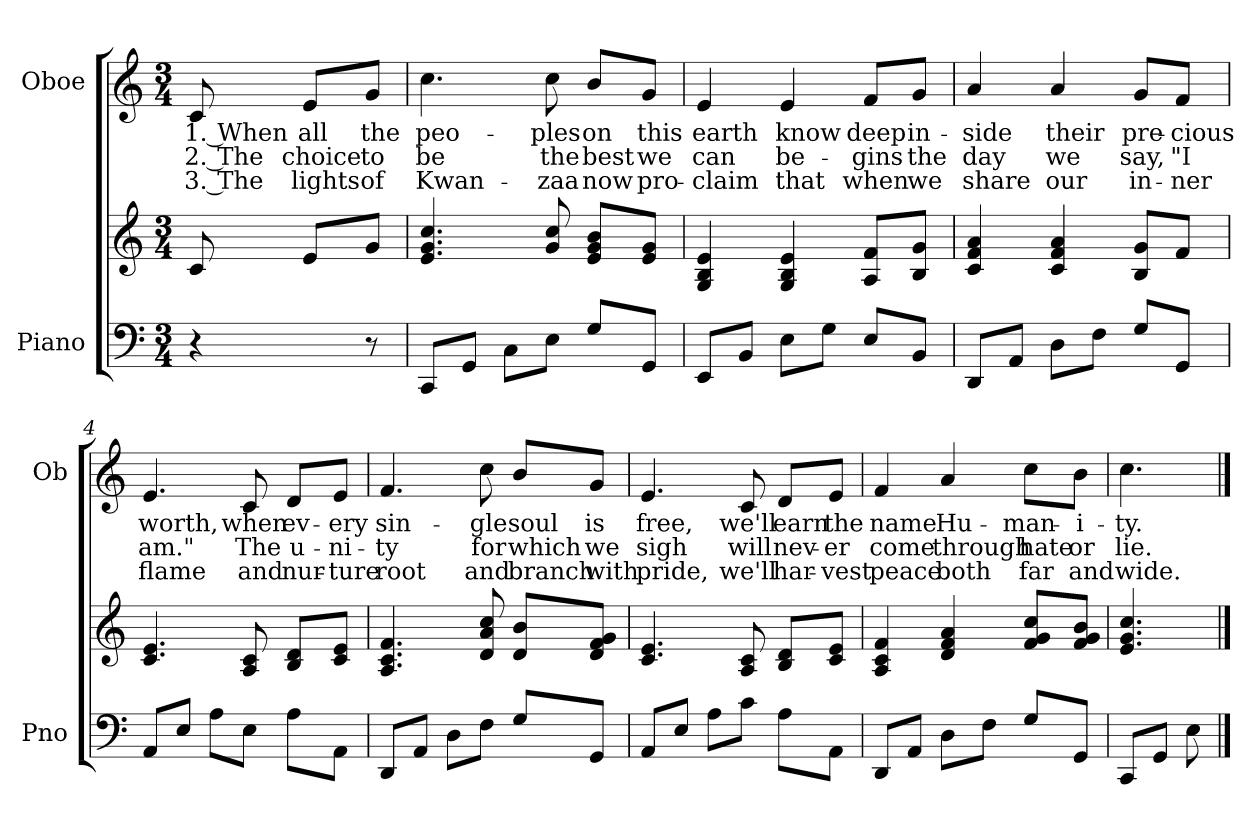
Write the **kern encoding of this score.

**kern	**kern	**kern	**text	**text	**text
*part2	*part2	*part1	*part1	*part1	*part1
*staff3	*staff2	*staff1	*staff1	*staff1	*staff1
*I"Piano	*	*I"Oboe	*	*	*
*I'Pno	*	*I'Ob	*	*	*
*clefF4	*clefG2	*clefG2	*	*	*
*k[]	*k[]	*k[]	*	*	*
*M3/4	*M3/4	*M3/4	*	*	*
*MM76	*MM76	*MM76	*	*	*
=	=	=	=	=	=
!	!	!	!LO:LY:b	!LO:LY:b	!LO:LY:b
4r	8c/	8c/	1. When	2. The	3. The
!	!	!	!LO:LY:b	!LO:LY:b	!LO:LY:b
.	8e/L	8e/L	all	choice	lights
!	!	!	!LO:LY:b	!LO:LY:b	!LO:LY:b
8r	8g/J	8g/J	the	to	of
=1	=1	=1	=1	=1	=1
!	!	!	!LO:LY:b	!LO:LY:b	!LO:LY:b
8CC/L	4.e/ 4.g/ 4.cc/	4.cc\	peo-	be	Kwan-
8GG/J	.	.	.	.	.
8C\L	.	.	.	.	.
!	!	!	!LO:LY:b	!LO:LY:b	!LO:LY:b
8E\J	8g/ 8cc/	8cc\	-ples	the	-zaa
!	!	!	!LO:LY:b	!LO:LY:b	!LO:LY:b
8G/L	8e/ 8g/ 8b/L	8b/L	on	best	now
!	!	!	!LO:LY:b	!LO:LY:b	!LO:LY:b
8GG/J	8e/ 8g/J	8g/J	this	we	pro-
=2	=2	=2	=2	=2	=2
!	!	!	!LO:LY:b	!LO:LY:b	!LO:LY:b
8EE/L	4G/ 4B/ 4e/	4e/	earth	can	-claim
8BB/J	.	.	.	.	.
!	!	!	!LO:LY:b	!LO:LY:b	!LO:LY:b
8E\L	4G/ 4B/ 4e/	4e/	know	be-	that
8G\J	.	.	.	.	.
!	!	!	!LO:LY:b	!LO:LY:b	!LO:LY:b
8E/L	8A/ 8f/L	8f/L	deep	-gins	when
!	!	!	!LO:LY:b	!LO:LY:b	!LO:LY:b
8BB/J	8B/ 8g/J	8g/J	in-	the	we
!!LO:LB:g=z
=3	=3	=3	=3	=3	=3
!	!	!	!LO:LY:b	!LO:LY:b	!LO:LY:b
8DD/L	4c/ 4f/ 4a/	4a/	-side	day	share
8AA/J	.	.	.	.	.
!	!	!	!LO:LY:b	!LO:LY:b	!LO:LY:b
8D\L	4c/ 4f/ 4a/	4a/	their	we	our
8F\J	.	.	.	.	.
!	!	!	!LO:LY:b	!LO:LY:b	!LO:LY:b
8G/L	8B/ 8g/L	8g/L	pre-	say,	in-
!	!	!	!LO:LY:b	!LO:LY:b	!LO:LY:b
8GG/J	8f/J	8f/J	-cious	"I	-ner
=4	=4	=4	=4	=4	=4
!	!	!	!LO:LY:b	!LO:LY:b	!LO:LY:b
8AA/L	4.c/ 4.e/	4.e/	worth,	am."	flame
8E/J	.	.	.	.	.
8A\L	.	.	.	.	.
!	!	!	!LO:LY:b	!LO:LY:b	!LO:LY:b
8E\J	8A/ 8c/	8c/	when	The	and
!	!	!	!LO:LY:b	!LO:LY:b	!LO:LY:b
8A\L	8B/ 8d/L	8d/L	ev-	u-	nur-
!	!	!	!LO:LY:b	!LO:LY:b	!LO:LY:b
8AA\J	8c/ 8e/J	8e/J	-ery	-ni-	-ture
=5	=5	=5	=5	=5	=5
!	!	!	!LO:LY:b	!LO:LY:b	!LO:LY:b
8DD/L	4.A/ 4.c/ 4.f/	4.f/	sin-	-ty	root
8AA/J	.	.	.	.	.
8D\L	.	.	.	.	.
!	!	!	!LO:LY:b	!LO:LY:b	!LO:LY:b
8F\J	8d/ 8a/ 8cc/	8cc\	-gle	for	and
!	!	!	!LO:LY:b	!LO:LY:b	!LO:LY:b
8G/L	8d/ 8b/L	8b/L	soul	which	branch
!	!	!	!LO:LY:b	!LO:LY:b	!LO:LY:b
8GG/J	8d/ 8f/ 8g/J	8g/J	is	we	with
!!LO:LB:g=z
=6	=6	=6	=6	=6	=6
!	!	!	!LO:LY:b	!LO:LY:b	!LO:LY:b
8AA/L	4.c/ 4.e/	4.e/	free,	sigh	pride,
8E/J	.	.	.	.	.
8A\L	.	.	.	.	.
!	!	!	!LO:LY:b	!LO:LY:b	!LO:LY:b
8c\J	8A/ 8c/	8c/	we'll	will	we'll
!	!	!	!LO:LY:b	!LO:LY:b	!LO:LY:b
8A\L	8B/ 8d/L	8d/L	earn	nev-	har-
!	!	!	!LO:LY:b	!LO:LY:b	!LO:LY:b
8AA\J	8c/ 8e/J	8e/J	the	-er	-vest
=7	=7	=7	=7	=7	=7
!	!	!	!LO:LY:b	!LO:LY:b	!LO:LY:b
8DD/L	4A/ 4c/ 4f/	4f/	name	come	peace
8AA/J	.	.	.	.	.
!	!	!	!LO:LY:b	!LO:LY:b	!LO:LY:b
8D\L	4d/ 4f/ 4a/	4a/	Hu-	through	both
8F\J	.	.	.	.	.
!	!	!	!LO:LY:b	!LO:LY:b	!LO:LY:b
8G/L	8f/ 8g/ 8cc/L	8cc\L	-man-	hate	far
!	!	!	!LO:LY:b	!LO:LY:b	!LO:LY:b
8GG/J	8f/ 8g/ 8b/J	8b\J	-i-	or	and
=8	=8	=8	=8	=8	=8
!	!	!	!LO:LY:b	!LO:LY:b	!LO:LY:b
8CC/L	4.e/ 4.g/ 4.cc/	4.cc\	-ty.	lie.	wide.
8GG/J	.	.	.	.	.
8E\	.	.	.	.	.
==	==	==	==	==	==
*-	*-	*-	*-	*-	*-
